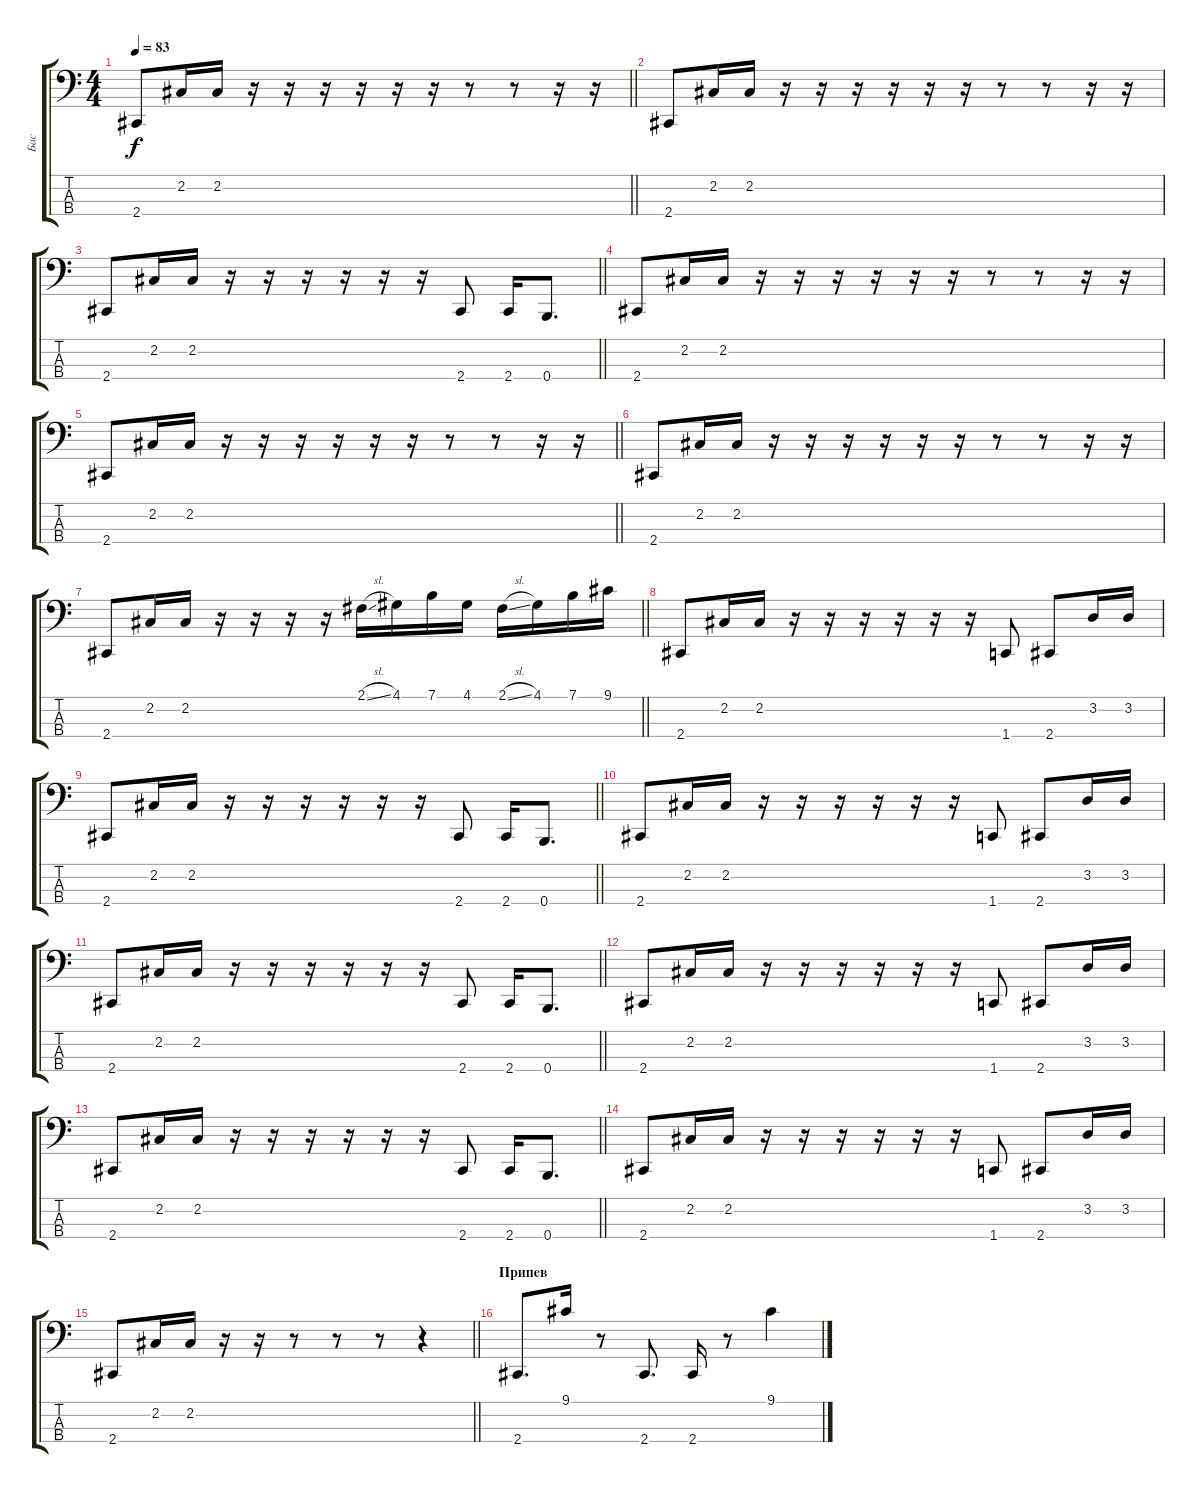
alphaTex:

\track ("Бас" "Бас") {instrument electricbassfinger}
\staff {score tabs}
\tuning (E2 B1 Gb1 B0) {hide}
\ts (4 4)
\tempo 83
\clef f4
\barLineRight lightlight
\ks c
2.4.8{dy f} 2.2.16 2.2.16 r.16 r.16 r.16 r.16 r.16 r.16 r.8 r.8 r.16 r.16 |
2.4.8 2.2.16 2.2.16 r.16 r.16 r.16 r.16 r.16 r.16 r.8 r.8 r.16 r.16 |
\barLineRight lightlight
2.4.8 2.2.16 2.2.16 r.16 r.16 r.16 r.16 r.16 r.16 2.4.8 2.4.16 0.4.8{d} |
2.4.8 2.2.16 2.2.16 r.16 r.16 r.16 r.16 r.16 r.16 r.8 r.8 r.16 r.16 |
\barLineRight lightlight
2.4.8 2.2.16 2.2.16 r.16 r.16 r.16 r.16 r.16 r.16 r.8 r.8 r.16 r.16 |
2.4.8 2.2.16 2.2.16 r.16 r.16 r.16 r.16 r.16 r.16 r.8 r.8 r.16 r.16 |
\barLineRight lightlight
2.4.8 2.2.16 2.2.16 r.16 r.16 r.16 r.16 2.1{sl}.16 4.1.16 7.1.16 4.1.16 2.1{sl}.16 4.1.16 7.1.16 9.1.16 |
\section ("" "")
2.4.8 2.2.16 2.2.16 r.16 r.16 r.16 r.16 r.16 r.16 1.4.8 2.4.8 3.2.16 3.2.16 |
\barLineRight lightlight
2.4.8 2.2.16 2.2.16 r.16 r.16 r.16 r.16 r.16 r.16 2.4.8 2.4.16 0.4.8{d} |
2.4.8 2.2.16 2.2.16 r.16 r.16 r.16 r.16 r.16 r.16 1.4.8 2.4.8 3.2.16 3.2.16 |
\barLineRight lightlight
2.4.8 2.2.16 2.2.16 r.16 r.16 r.16 r.16 r.16 r.16 2.4.8 2.4.16 0.4.8{d} |
2.4.8 2.2.16 2.2.16 r.16 r.16 r.16 r.16 r.16 r.16 1.4.8 2.4.8 3.2.16 3.2.16 |
\barLineRight lightlight
2.4.8 2.2.16 2.2.16 r.16 r.16 r.16 r.16 r.16 r.16 2.4.8 2.4.16 0.4.8{d} |
2.4.8 2.2.16 2.2.16 r.16 r.16 r.16 r.16 r.16 r.16 1.4.8 2.4.8 3.2.16 3.2.16 |
\barLineRight lightlight
2.4.8 2.2.16 2.2.16 r.16 r.16 r.8 r.8 r.8 r.4 |
\section ("" "Припев")
2.4.8{d} 9.1.16 r.8 2.4.8{d} 2.4.16 r.8 9.1.4
